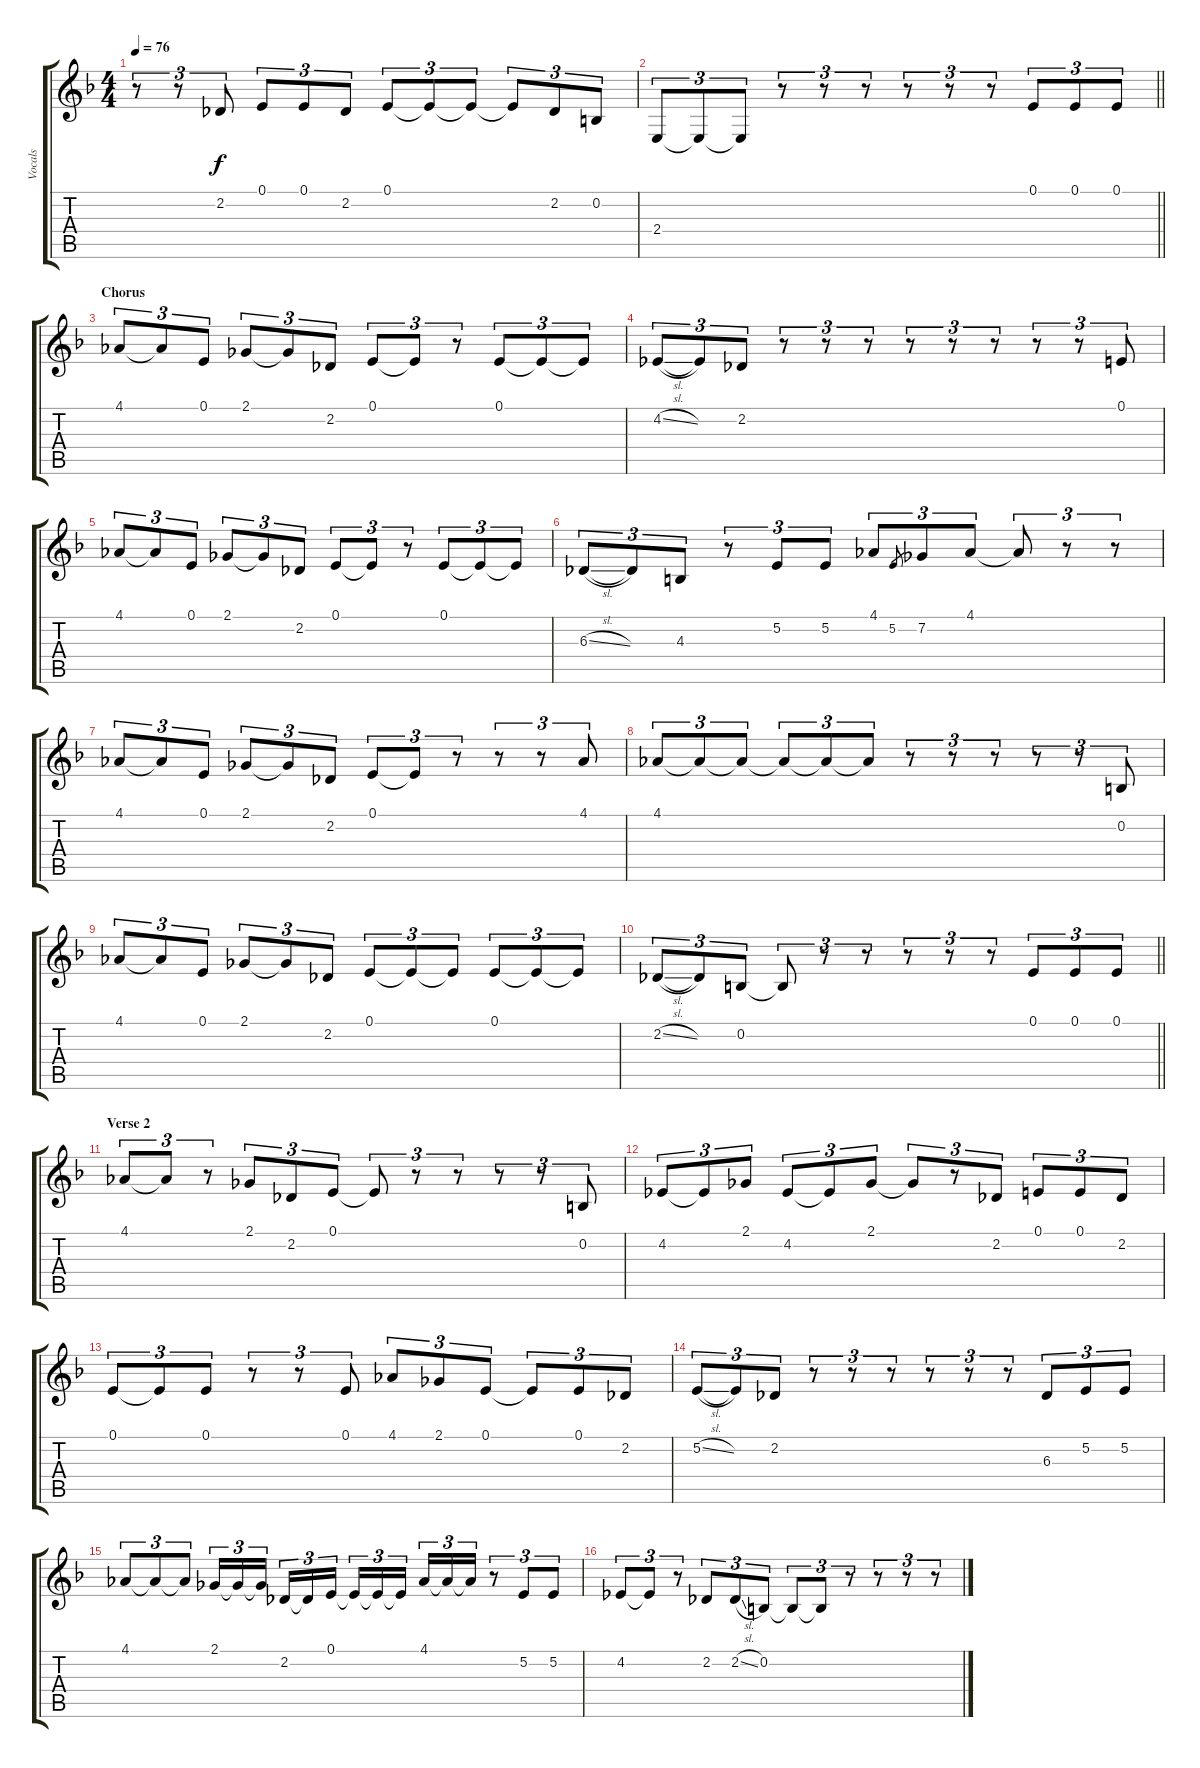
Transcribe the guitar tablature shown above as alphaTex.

\track ("Vocals" "Vocals") {instrument harmonica}
\staff {score tabs}
\tuning (E4 B3 G3 D3 A2 E2) {hide}
\ts (4 4)
\tempo 76
\clef g2
\ks f
r.8{tu (3 2) dy f} r.8{tu (3 2)} 2.2.8{tu (3 2)} 0.1.8{tu (3 2)} 0.1.8{tu (3 2)} 2.2.8{tu (3 2)} 0.1.8{tu (3 2)} 0.1{t}.8{tu (3 2)} 0.1{t}.8{tu (3 2)} 0.1{t}.8{tu (3 2)} 2.2.8{tu (3 2)} 0.2.8{tu (3 2)} |
\barLineRight lightlight
2.4.8{tu (3 2)} 2.4{t}.8{tu (3 2)} 2.4{t}.8{tu (3 2)} r.8{tu (3 2)} r.8{tu (3 2)} r.8{tu (3 2)} r.8{tu (3 2)} r.8{tu (3 2)} r.8{tu (3 2)} 0.1.8{tu (3 2)} 0.1.8{tu (3 2)} 0.1.8{tu (3 2)} |
\section ("" "Chorus")
4.1.8{tu (3 2)} 4.1{t}.8{tu (3 2)} 0.1.8{tu (3 2)} 2.1.8{tu (3 2)} 2.1{t}.8{tu (3 2)} 2.2.8{tu (3 2)} 0.1.8{tu (3 2)} 0.1{t}.8{tu (3 2)} r.8{tu (3 2)} 0.1.8{tu (3 2)} 0.1{t}.8{tu (3 2)} 0.1{t}.8{tu (3 2)} |
4.2{sl}.8{tu (3 2)} 4.2{t}.8{tu (3 2)} 2.2.8{tu (3 2)} r.8{tu (3 2)} r.8{tu (3 2)} r.8{tu (3 2)} r.8{tu (3 2)} r.8{tu (3 2)} r.8{tu (3 2)} r.8{tu (3 2)} r.8{tu (3 2)} 0.1.8{tu (3 2)} |
4.1.8{tu (3 2)} 4.1{t}.8{tu (3 2)} 0.1.8{tu (3 2)} 2.1.8{tu (3 2)} 2.1{t}.8{tu (3 2)} 2.2.8{tu (3 2)} 0.1.8{tu (3 2)} 0.1{t}.8{tu (3 2)} r.8{tu (3 2)} 0.1.8{tu (3 2)} 0.1{t}.8{tu (3 2)} 0.1{t}.8{tu (3 2)} |
6.3{sl}.8{tu (3 2)} 6.3{t}.8{tu (3 2)} 4.3.8{tu (3 2)} r.8{tu (3 2)} 5.2.8{tu (3 2)} 5.2.8{tu (3 2)} 4.1.8{tu (3 2)} 5.2.8{gr} 7.2.8{tu (3 2)} 4.1.8{tu (3 2)} 4.1{t}.8{tu (3 2)} r.8{tu (3 2)} r.8{tu (3 2)} |
4.1.8{tu (3 2)} 4.1{t}.8{tu (3 2)} 0.1.8{tu (3 2)} 2.1.8{tu (3 2)} 2.1{t}.8{tu (3 2)} 2.2.8{tu (3 2)} 0.1.8{tu (3 2)} 0.1{t}.8{tu (3 2)} r.8{tu (3 2)} r.8{tu (3 2)} r.8{tu (3 2)} 4.1.8{tu (3 2)} |
4.1.8{tu (3 2)} 4.1{t}.8{tu (3 2)} 4.1{t}.8{tu (3 2)} 4.1{t}.8{tu (3 2)} 4.1{t}.8{tu (3 2)} 4.1{t}.8{tu (3 2)} r.8{tu (3 2)} r.8{tu (3 2)} r.8{tu (3 2)} r.8{tu (3 2)} r.8{tu (3 2)} 0.2.8{tu (3 2)} |
4.1.8{tu (3 2)} 4.1{t}.8{tu (3 2)} 0.1.8{tu (3 2)} 2.1.8{tu (3 2)} 2.1{t}.8{tu (3 2)} 2.2.8{tu (3 2)} 0.1.8{tu (3 2)} 0.1{t}.8{tu (3 2)} 0.1{t}.8{tu (3 2)} 0.1.8{tu (3 2)} 0.1{t}.8{tu (3 2)} 0.1{t}.8{tu (3 2)} |
\barLineRight lightlight
2.2{sl}.8{tu (3 2)} 2.2{t}.8{tu (3 2)} 0.2.8{tu (3 2)} 0.2{t}.8{tu (3 2)} r.8{tu (3 2)} r.8{tu (3 2)} r.8{tu (3 2)} r.8{tu (3 2)} r.8{tu (3 2)} 0.1.8{tu (3 2)} 0.1.8{tu (3 2)} 0.1.8{tu (3 2)} |
\section ("" "Verse 2")
4.1.8{tu (3 2)} 4.1{t}.8{tu (3 2)} r.8{tu (3 2)} 2.1.8{tu (3 2)} 2.2.8{tu (3 2)} 0.1.8{tu (3 2)} 0.1{t}.8{tu (3 2)} r.8{tu (3 2)} r.8{tu (3 2)} r.8{tu (3 2)} r.8{tu (3 2)} 0.2.8{tu (3 2)} |
4.2.8{tu (3 2)} 4.2{t}.8{tu (3 2)} 2.1.8{tu (3 2)} 4.2.8{tu (3 2)} 4.2{t}.8{tu (3 2)} 2.1.8{tu (3 2)} 2.1{t}.8{tu (3 2)} r.8{tu (3 2)} 2.2.8{tu (3 2)} 0.1.8{tu (3 2)} 0.1.8{tu (3 2)} 2.2.8{tu (3 2)} |
0.1.8{tu (3 2)} 0.1{t}.8{tu (3 2)} 0.1.8{tu (3 2)} r.8{tu (3 2)} r.8{tu (3 2)} 0.1.8{tu (3 2)} 4.1.8{tu (3 2)} 2.1.8{tu (3 2)} 0.1.8{tu (3 2)} 0.1{t}.8{tu (3 2)} 0.1.8{tu (3 2)} 2.2.8{tu (3 2)} |
5.2{sl}.8{tu (3 2)} 5.2{t}.8{tu (3 2)} 2.2.8{tu (3 2)} r.8{tu (3 2)} r.8{tu (3 2)} r.8{tu (3 2)} r.8{tu (3 2)} r.8{tu (3 2)} r.8{tu (3 2)} 6.3.8{tu (3 2)} 5.2.8{tu (3 2)} 5.2.8{tu (3 2)} |
4.1.8{tu (3 2)} 4.1{t}.8{tu (3 2)} 4.1{t}.8{tu (3 2)} 2.1.16{tu (3 2)} 2.1{t}.16{tu (3 2)} 2.1{t}.16{tu (3 2) beam splitsecondary} 2.2.16{tu (3 2)} 2.2{t}.16{tu (3 2)} 0.1.16{tu (3 2)} 0.1{t}.16{tu (3 2)} 0.1{t}.16{tu (3 2)} 0.1{t}.16{tu (3 2) beam splitsecondary} 4.1.16{tu (3 2)} 4.1{t}.16{tu (3 2)} 4.1{t}.16{tu (3 2)} r.8{tu (3 2)} 5.2.8{tu (3 2)} 5.2.8{tu (3 2)} |
4.2.8{tu (3 2)} 4.2{t}.8{tu (3 2)} r.8{tu (3 2)} 2.2.8{tu (3 2)} 2.2{sl}.8{tu (3 2)} 0.2.8{tu (3 2)} 0.2{t}.8{tu (3 2)} 0.2{t}.8{tu (3 2)} r.8{tu (3 2)} r.8{tu (3 2)} r.8{tu (3 2)} r.8{tu (3 2)}
